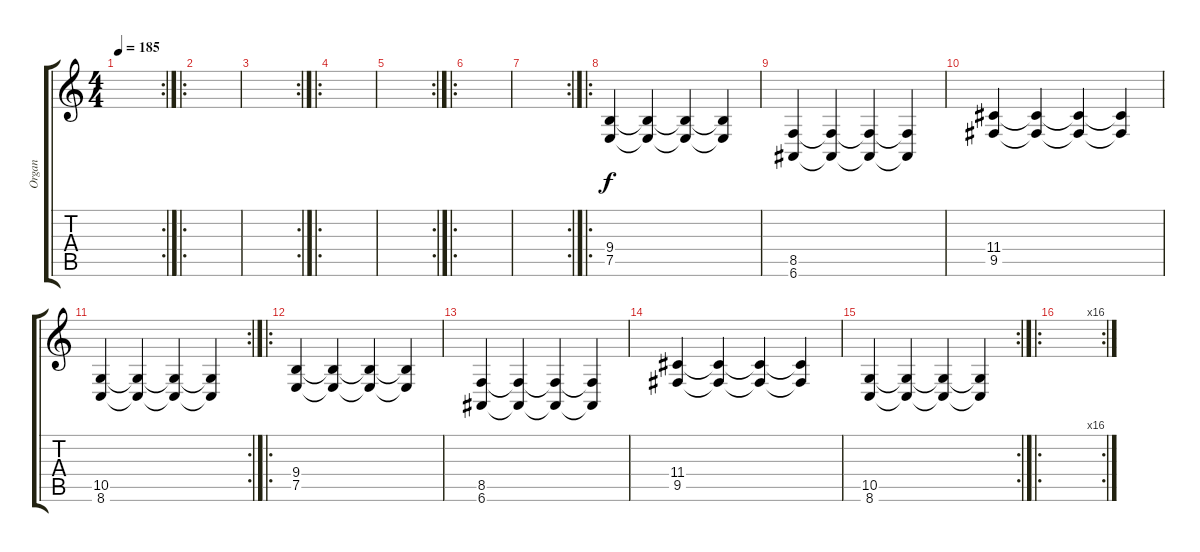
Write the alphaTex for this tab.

\track ("Organ" "Organ") {instrument drawbarorgan}
\staff {score tabs}
\tuning (E4 B3 G3 D3 A2 E2) {hide}
\rc 2
\ts (4 4)
\tempo 185
\clef g2
\ks c
|
\ro
|
\rc 2
|
\ro
|
\rc 2
|
\ro
|
\rc 2
|
\ro
(9.4 7.5).4{instrument churchorgan} (9.4{t} 7.5{t}).4 (9.4{t} 7.5{t}).4 (9.4{t} 7.5{t}).4 |
(8.5 6.6).4 (8.5{t} 6.6{t}).4 (8.5{t} 6.6{t}).4 (8.5{t} 6.6{t}).4 |
(11.4 9.5).4 (11.4{t} 9.5{t}).4 (11.4{t} 9.5{t}).4 (11.4{t} 9.5{t}).4 |
\rc 2
(10.5 8.6).4 (10.5{t} 8.6{t}).4 (10.5{t} 8.6{t}).4 (10.5{t} 8.6{t}).4 |
\ro
(9.4 7.5).4{instrument churchorgan} (9.4{t} 7.5{t}).4 (9.4{t} 7.5{t}).4 (9.4{t} 7.5{t}).4 |
(8.5 6.6).4 (8.5{t} 6.6{t}).4 (8.5{t} 6.6{t}).4 (8.5{t} 6.6{t}).4 |
(11.4 9.5).4 (11.4{t} 9.5{t}).4 (11.4{t} 9.5{t}).4 (11.4{t} 9.5{t}).4 |
\rc 2
(10.5 8.6).4 (10.5{t} 8.6{t}).4 (10.5{t} 8.6{t}).4 (10.5{t} 8.6{t}).4 |
\ro
\rc 16
